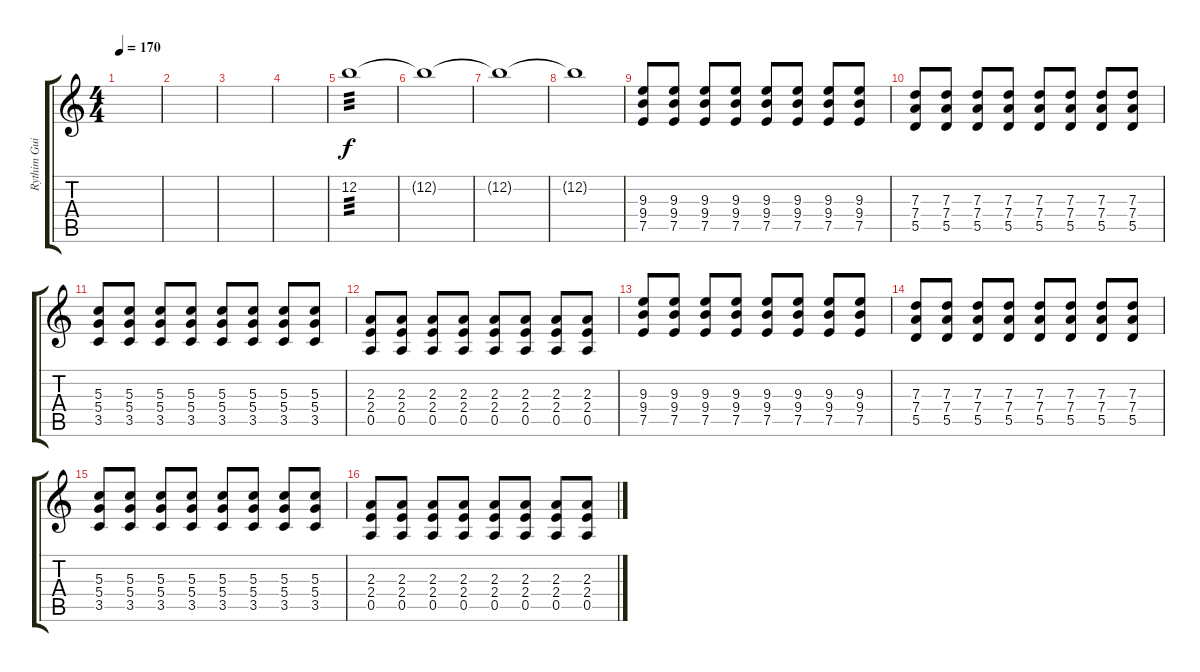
\track ("Rythim Guitar" "Rythim Gui") {instrument overdrivenguitar}
\staff {score tabs}
\tuning (E4 B3 G3 D3 A2 E2) {hide}
\ts (4 4)
\tempo 170
\clef g2
\ks c
|
|
|
|
12.2.1{tp 3 volume 16} |
12.2{t}.1 |
12.2{t}.1 |
12.2{t}.1 |
(9.3 9.4 7.5).8{volume 13} (9.3 9.4 7.5).8 (9.3 9.4 7.5).8 (9.3 9.4 7.5).8 (9.3 9.4 7.5).8 (9.3 9.4 7.5).8 (9.3 9.4 7.5).8 (9.3 9.4 7.5).8 |
(7.3 7.4 5.5).8 (7.3 7.4 5.5).8 (7.3 7.4 5.5).8 (7.3 7.4 5.5).8 (7.3 7.4 5.5).8 (7.3 7.4 5.5).8 (7.3 7.4 5.5).8 (7.3 7.4 5.5).8 |
(5.3 5.4 3.5).8 (5.3 5.4 3.5).8 (5.3 5.4 3.5).8 (5.3 5.4 3.5).8 (5.3 5.4 3.5).8 (5.3 5.4 3.5).8 (5.3 5.4 3.5).8 (5.3 5.4 3.5).8 |
(2.3 2.4 0.5).8 (2.3 2.4 0.5).8 (2.3 2.4 0.5).8 (2.3 2.4 0.5).8 (2.3 2.4 0.5).8 (2.3 2.4 0.5).8 (2.3 2.4 0.5).8 (2.3 2.4 0.5).8 |
(9.3 9.4 7.5).8{volume 13} (9.3 9.4 7.5).8 (9.3 9.4 7.5).8 (9.3 9.4 7.5).8 (9.3 9.4 7.5).8 (9.3 9.4 7.5).8 (9.3 9.4 7.5).8 (9.3 9.4 7.5).8 |
(7.3 7.4 5.5).8 (7.3 7.4 5.5).8 (7.3 7.4 5.5).8 (7.3 7.4 5.5).8 (7.3 7.4 5.5).8 (7.3 7.4 5.5).8 (7.3 7.4 5.5).8 (7.3 7.4 5.5).8 |
(5.3 5.4 3.5).8 (5.3 5.4 3.5).8 (5.3 5.4 3.5).8 (5.3 5.4 3.5).8 (5.3 5.4 3.5).8 (5.3 5.4 3.5).8 (5.3 5.4 3.5).8 (5.3 5.4 3.5).8 |
(2.3 2.4 0.5).8 (2.3 2.4 0.5).8 (2.3 2.4 0.5).8 (2.3 2.4 0.5).8 (2.3 2.4 0.5).8 (2.3 2.4 0.5).8 (2.3 2.4 0.5).8 (2.3 2.4 0.5).8
